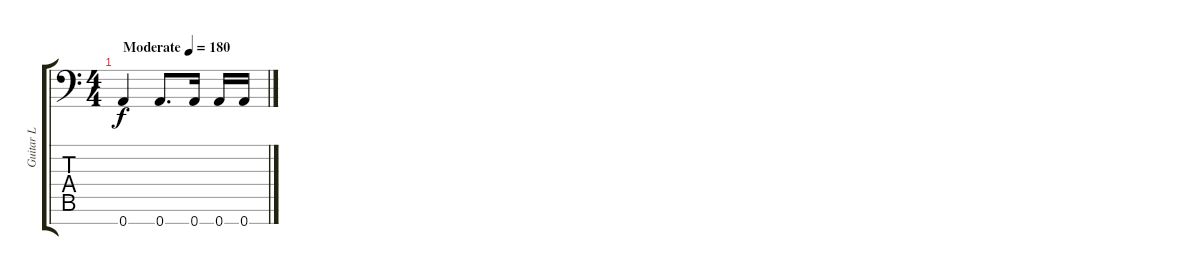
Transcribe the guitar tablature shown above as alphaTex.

\track ("Guitar L" "Guitar L") {instrument distortionguitar}
\staff {score tabs}
\tuning (E4 B3 G3 D3 A2 E2 A1) {hide}
\ts (4 4)
\tempo (180 "Moderate")
\clef f4
\ks c
0.7.4{dy f instrument distortionguitar} 0.7.8{d} 0.7.16 0.7.16 0.7.16
